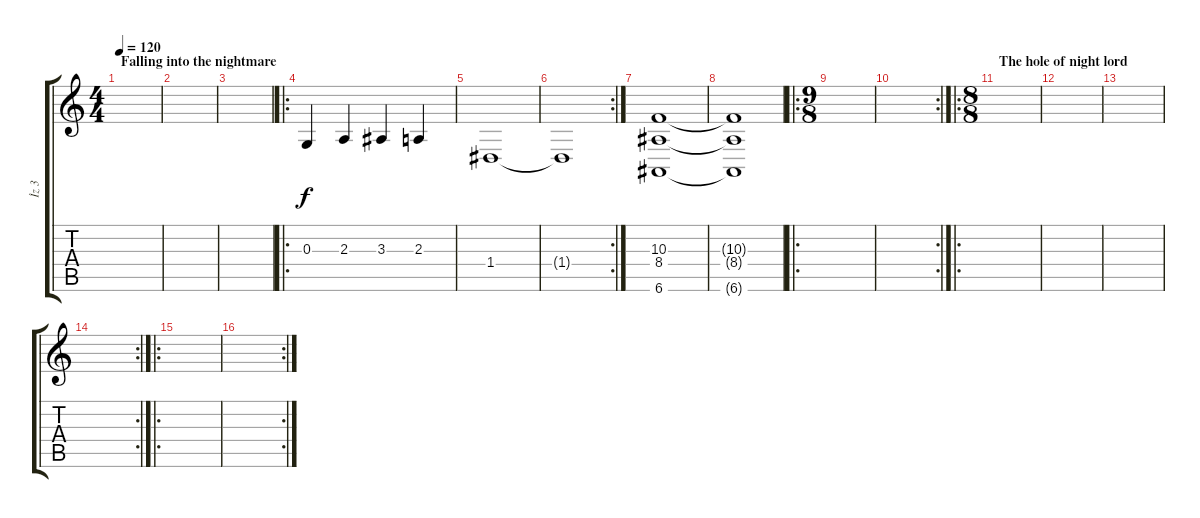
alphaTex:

\track ("İz 3" "İz 3") {instrument choiraahs}
\staff {score tabs}
\tuning (E4 B3 G3 D3 A2 E2) {hide}
\ts (4 4)
\section ("" "Falling into the nightmare")
\tempo 120
\clef g2
\ks c
|
|
|
\ro
0.3.4 2.3.4 3.3.4 2.3.4 |
1.4.1 |
\rc 2
1.4{t}.1 |
(10.3 8.4 6.6).1 |
(10.3{t} 8.4{t} 6.6{t}).1 |
\ro
\ts (9 8)
|
\rc 2
|
\ro
\ts (8 8)
\section ("" "The hole of night lord")
|
|
|
\rc 2
|
\ro
|
\rc 2
